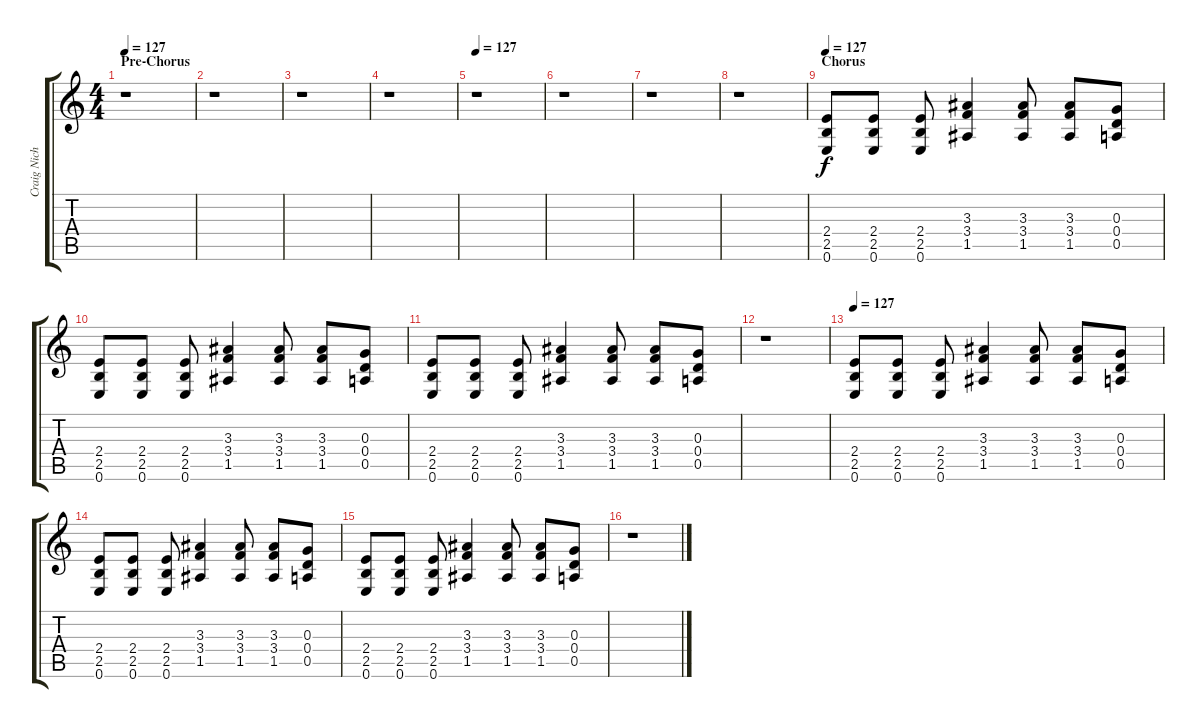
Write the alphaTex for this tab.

\track ("Craig Nicholls 2" "Craig Nich") {instrument electricguitarclean}
\staff {score tabs}
\tuning (E4 B3 G3 D3 A2 E2) {hide}
\ts (4 4)
\section ("" "Pre-Chorus")
\tempo 127
\clef g2
\ks c
r.1{dy f} |
r.1 |
r.1 |
r.1 |
\tempo 127
r.1 |
r.1 |
r.1 |
r.1 |
\section ("" "Chorus ")
\tempo 127
(2.4 2.5 0.6).8{volume 10 instrument overdrivenguitar} (2.4 2.5 0.6).8 (2.4 2.5 0.6).8 (3.3 3.4 1.5).4 (3.3 3.4 1.5).8 (3.3 3.4 1.5).8 (0.3 0.4 0.5).8 |
(2.4 2.5 0.6).8 (2.4 2.5 0.6).8 (2.4 2.5 0.6).8 (3.3 3.4 1.5).4 (3.3 3.4 1.5).8 (3.3 3.4 1.5).8 (0.3 0.4 0.5).8 |
(2.4 2.5 0.6).8 (2.4 2.5 0.6).8 (2.4 2.5 0.6).8 (3.3 3.4 1.5).4 (3.3 3.4 1.5).8 (3.3 3.4 1.5).8 (0.3 0.4 0.5).8 |
r.1 |
\tempo 127
(2.4 2.5 0.6).8{volume 10 instrument overdrivenguitar} (2.4 2.5 0.6).8 (2.4 2.5 0.6).8 (3.3 3.4 1.5).4 (3.3 3.4 1.5).8 (3.3 3.4 1.5).8 (0.3 0.4 0.5).8 |
(2.4 2.5 0.6).8 (2.4 2.5 0.6).8 (2.4 2.5 0.6).8 (3.3 3.4 1.5).4 (3.3 3.4 1.5).8 (3.3 3.4 1.5).8 (0.3 0.4 0.5).8 |
(2.4 2.5 0.6).8 (2.4 2.5 0.6).8 (2.4 2.5 0.6).8 (3.3 3.4 1.5).4 (3.3 3.4 1.5).8 (3.3 3.4 1.5).8 (0.3 0.4 0.5).8 |
r.1
